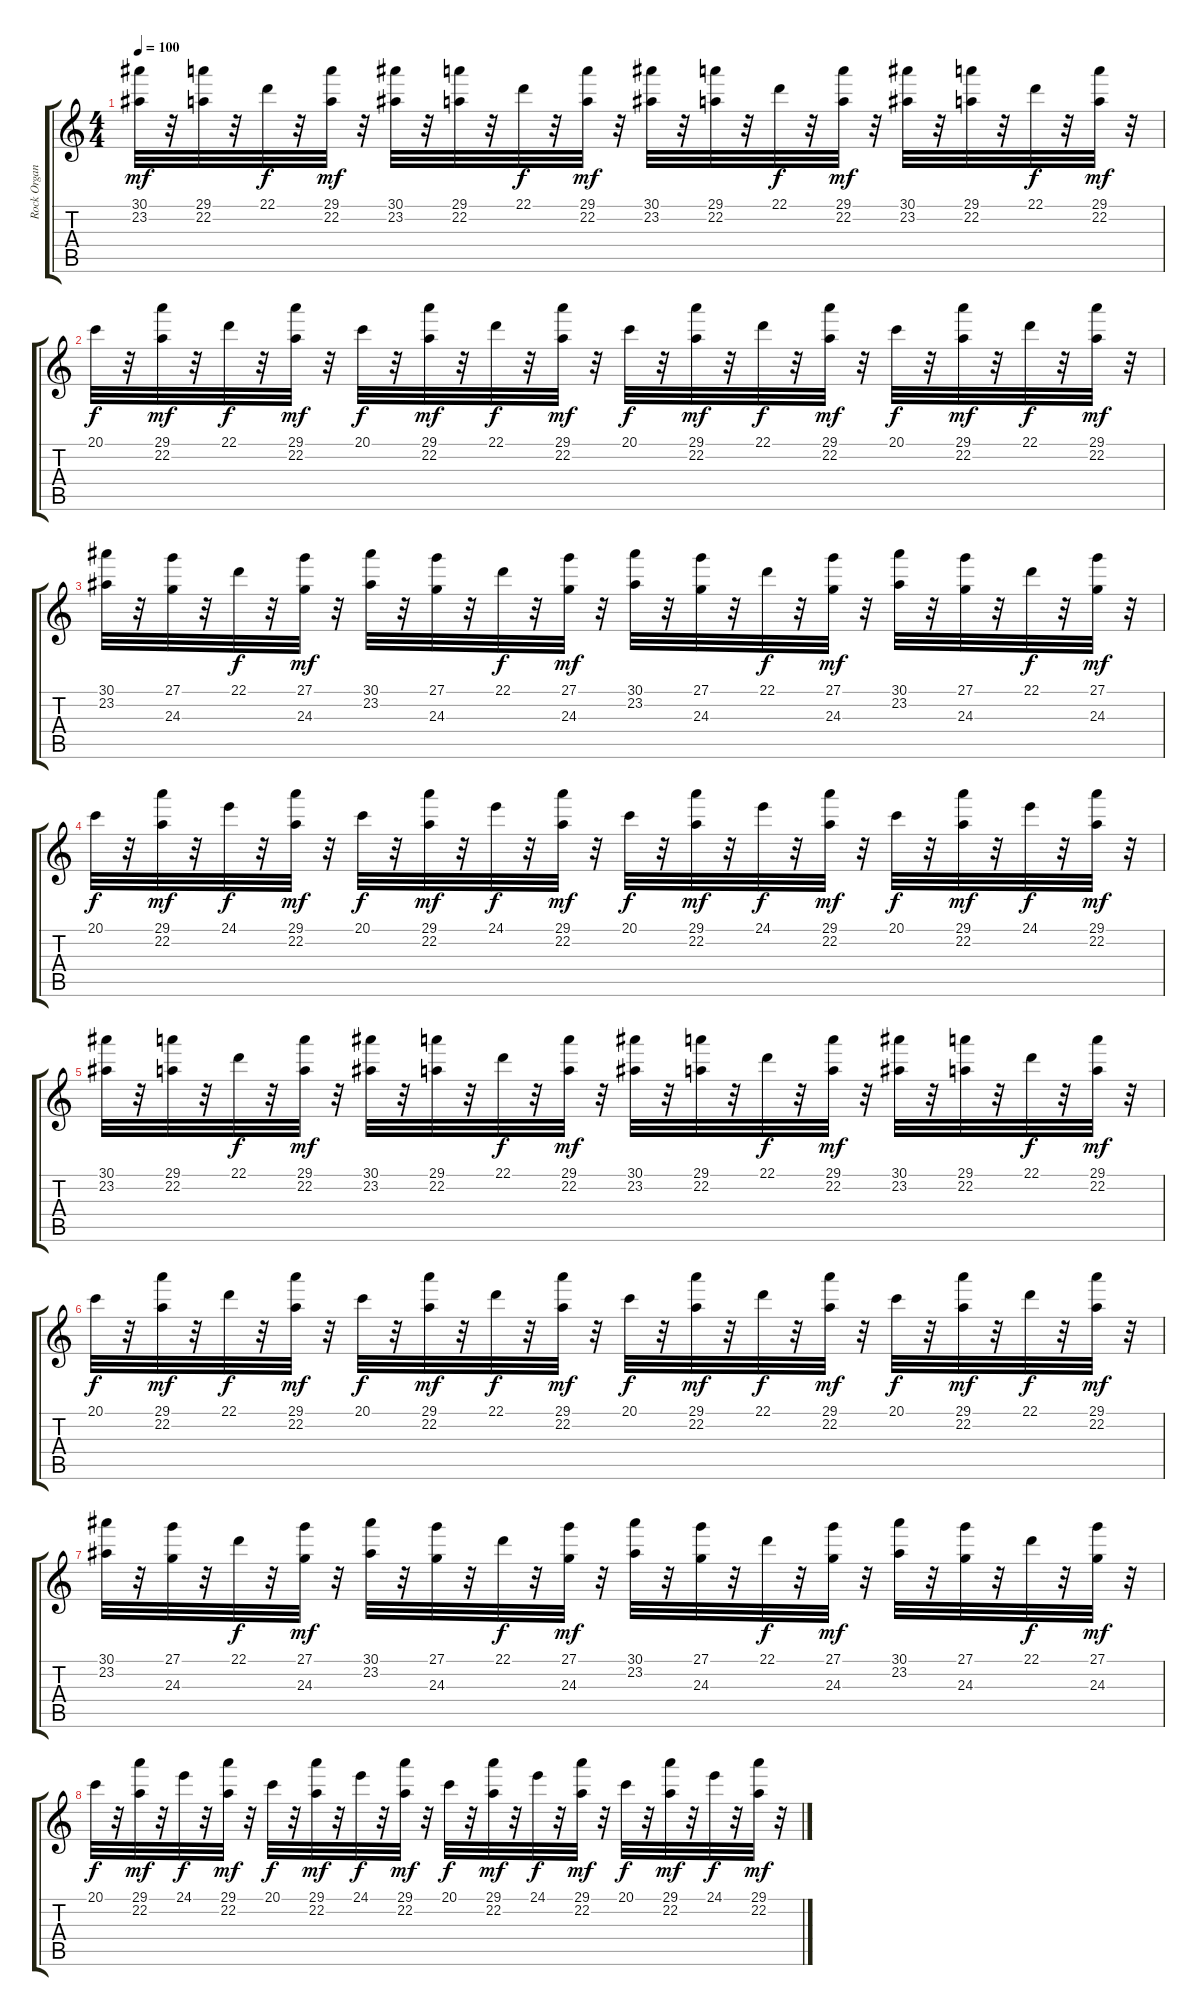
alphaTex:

\track ("Rock Organ" "Rock Organ") {instrument rockorgan}
\staff {score tabs}
\tuning (E4 B3 G3 D3 A2 E2) {hide}
\ts (4 4)
\tempo 100
\clef g2
\ks c
(30.1 23.2).32{dy mf} r.32 (29.1 22.2).32 r.32 22.1.32{dy f} r.32 (29.1 22.2).32{dy mf} r.32 (30.1 23.2).32 r.32 (29.1 22.2).32 r.32 22.1.32{dy f} r.32 (29.1 22.2).32{dy mf} r.32 (30.1 23.2).32 r.32 (29.1 22.2).32 r.32 22.1.32{dy f} r.32 (29.1 22.2).32{dy mf} r.32 (30.1 23.2).32 r.32 (29.1 22.2).32 r.32 22.1.32{dy f} r.32 (29.1 22.2).32{dy mf} r.32 |
20.1.32{dy f} r.32 (29.1 22.2).32{dy mf} r.32 22.1.32{dy f} r.32 (29.1 22.2).32{dy mf} r.32 20.1.32{dy f} r.32 (29.1 22.2).32{dy mf} r.32 22.1.32{dy f} r.32 (29.1 22.2).32{dy mf} r.32 20.1.32{dy f} r.32 (29.1 22.2).32{dy mf} r.32 22.1.32{dy f} r.32 (29.1 22.2).32{dy mf} r.32 20.1.32{dy f} r.32 (29.1 22.2).32{dy mf} r.32 22.1.32{dy f} r.32 (29.1 22.2).32{dy mf} r.32 |
(30.1 23.2).32 r.32 (27.1 24.3).32 r.32 22.1.32{dy f} r.32 (27.1 24.3).32{dy mf} r.32 (30.1 23.2).32 r.32 (27.1 24.3).32 r.32 22.1.32{dy f} r.32 (27.1 24.3).32{dy mf} r.32 (30.1 23.2).32 r.32 (27.1 24.3).32 r.32 22.1.32{dy f} r.32 (27.1 24.3).32{dy mf} r.32 (30.1 23.2).32 r.32 (27.1 24.3).32 r.32 22.1.32{dy f} r.32 (27.1 24.3).32{dy mf} r.32 |
20.1.32{dy f} r.32 (29.1 22.2).32{dy mf} r.32 24.1.32{dy f} r.32 (29.1 22.2).32{dy mf} r.32 20.1.32{dy f} r.32 (29.1 22.2).32{dy mf} r.32 24.1.32{dy f} r.32 (29.1 22.2).32{dy mf} r.32 20.1.32{dy f} r.32 (29.1 22.2).32{dy mf} r.32 24.1.32{dy f} r.32 (29.1 22.2).32{dy mf} r.32 20.1.32{dy f} r.32 (29.1 22.2).32{dy mf} r.32 24.1.32{dy f} r.32 (29.1 22.2).32{dy mf} r.32 |
(30.1 23.2).32 r.32 (29.1 22.2).32 r.32 22.1.32{dy f} r.32 (29.1 22.2).32{dy mf} r.32 (30.1 23.2).32 r.32 (29.1 22.2).32 r.32 22.1.32{dy f} r.32 (29.1 22.2).32{dy mf} r.32 (30.1 23.2).32 r.32 (29.1 22.2).32 r.32 22.1.32{dy f} r.32 (29.1 22.2).32{dy mf} r.32 (30.1 23.2).32 r.32 (29.1 22.2).32 r.32 22.1.32{dy f} r.32 (29.1 22.2).32{dy mf} r.32 |
20.1.32{dy f} r.32 (29.1 22.2).32{dy mf} r.32 22.1.32{dy f} r.32 (29.1 22.2).32{dy mf} r.32 20.1.32{dy f} r.32 (29.1 22.2).32{dy mf} r.32 22.1.32{dy f} r.32 (29.1 22.2).32{dy mf} r.32 20.1.32{dy f} r.32 (29.1 22.2).32{dy mf} r.32 22.1.32{dy f} r.32 (29.1 22.2).32{dy mf} r.32 20.1.32{dy f} r.32 (29.1 22.2).32{dy mf} r.32 22.1.32{dy f} r.32 (29.1 22.2).32{dy mf} r.32 |
(30.1 23.2).32 r.32 (27.1 24.3).32 r.32 22.1.32{dy f} r.32 (27.1 24.3).32{dy mf} r.32 (30.1 23.2).32 r.32 (27.1 24.3).32 r.32 22.1.32{dy f} r.32 (27.1 24.3).32{dy mf} r.32 (30.1 23.2).32 r.32 (27.1 24.3).32 r.32 22.1.32{dy f} r.32 (27.1 24.3).32{dy mf} r.32 (30.1 23.2).32 r.32 (27.1 24.3).32 r.32 22.1.32{dy f} r.32 (27.1 24.3).32{dy mf} r.32 |
20.1.32{dy f} r.32 (29.1 22.2).32{dy mf} r.32 24.1.32{dy f} r.32 (29.1 22.2).32{dy mf} r.32 20.1.32{dy f} r.32 (29.1 22.2).32{dy mf} r.32 24.1.32{dy f} r.32 (29.1 22.2).32{dy mf} r.32 20.1.32{dy f} r.32 (29.1 22.2).32{dy mf} r.32 24.1.32{dy f} r.32 (29.1 22.2).32{dy mf} r.32 20.1.32{dy f} r.32 (29.1 22.2).32{dy mf} r.32 24.1.32{dy f} r.32 (29.1 22.2).32{dy mf} r.32
